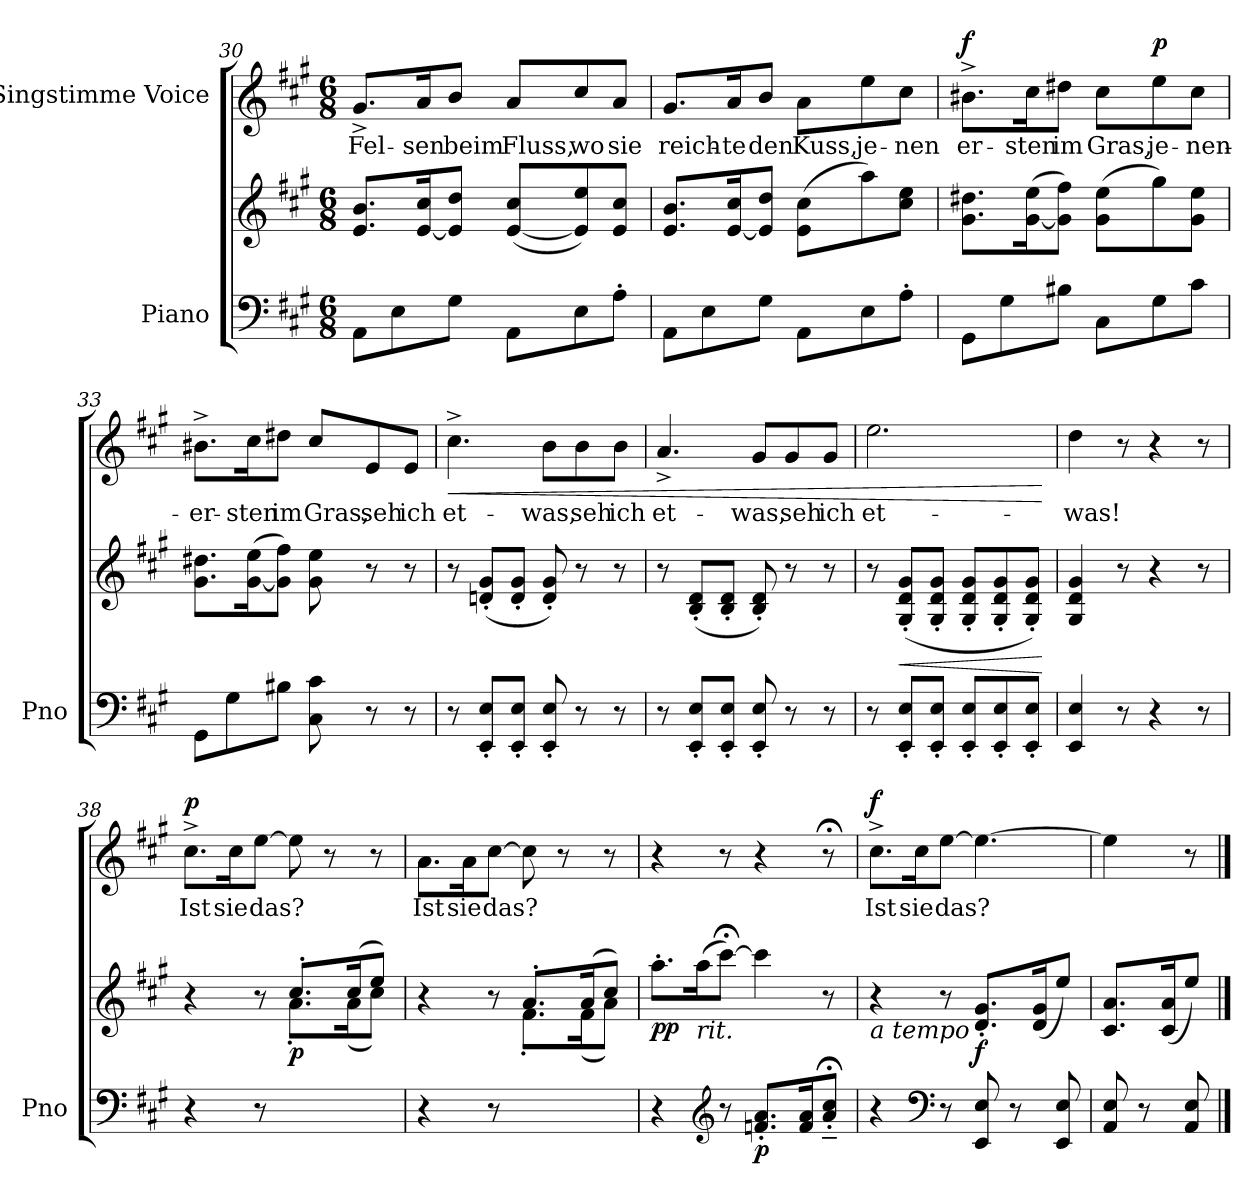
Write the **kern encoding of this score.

**kern	**kern	**dynam	**kern	**text	**dynam
*part2	*part2	*part2	*part1	*part1	*part1
*staff3	*staff2	*staff2/3	*staff1	*staff1	*staff1
*I"Piano	*	*	*I"Singstimme Voice	*	*
*I'Pno	*	*	*	*	*
*clefF4	*clefG2	*	*clefG2	*	*
*k[f#c#g#]	*k[f#c#g#]	*	*k[f#c#g#]	*	*
*M6/8	*M6/8	*	*M6/8	*	*
=30	=30	=30	=30	=30	=30
!	!	!	!	!LO:LY:b	!
8AA\L	8.e/ 8.b/L	.	8.g#^>/L	Fel-	.
8E\	.	.	.	.	.
!	!	!	!	!LO:LY:b	!
.	[16e/ 16cc#/K	.	16a/K	-sen	.
!	!	!	!	!LO:LY:b	!
8G#\J	8e/] 8dd/J	.	8b/J	beim	.
!	!	!	!	!LO:LY:b	!
8AA\L	([8e/ 8cc#/L	.	8a/L	Fluss,	.
!	!	!	!	!LO:LY:b	!
8E\	8e/] 8ee/)	.	8cc#/	wo	.
!	!	!	!	!LO:LY:b	!
8A'\J	8e/ 8cc#/J	.	8a/J	sie	.
=31	=31	=31	=31	=31	=31
!	!	!	!	!LO:LY:b	!
8AA\L	8.e/ 8.b/L	.	8.g#/L	reich-	.
8E\	.	.	.	.	.
!	!	!	!	!LO:LY:b	!
.	[16e/ 16cc#/K	.	16a/K	-te	.
!	!	!	!	!LO:LY:b	!
8G#\J	8e/] 8dd/J	.	8b/J	den	.
!	!	!	!	!LO:LY:b	!
8AA\L	(8e\ 8cc#\L	.	8a\L	Kuss,	.
!	!	!	!	!LO:LY:b	!
8E\	8aa\)	.	8ee\	je-	.
!	!	!	!	!LO:LY:b	!
8A'\J	8cc#\ 8ee\J	.	8cc#\J	-nen	.
!!LO:LB:g=z
=32	=32	=32	=32	=32	=32
!	!	!	!	!LO:LY:b	!LO:DY:a
8GG#\L	8.g#\ 8.dd#X\L	.	8.b#X^\L	er-	f
8G#\	.	.	.	.	.
!	!	!	!	!LO:LY:b	!
.	(>[16g#\ 16ee\K	.	16cc#\K	-sten	.
!	!	!	!	!LO:LY:b	!
8B#X\J	8g#\] 8ff#\J)	.	8dd#X\J	im	.
!	!	!	!	!LO:LY:b	!
8C#\L	(8g#\ 8ee\L	.	8cc#\L	Gras,	.
!	!	!	!	!LO:LY:b	!LO:DY:a
8G#\	8gg#\)	.	8ee\	je-	p
!	!	!	!	!LO:LY:b	!
8c#\J	8g#\ 8ee\J	.	8cc#\J	-nen-	.
=33	=33	=33	=33	=33	=33
!	!	!	!	!LO:LY:b	!
8GG#\L	8.g#\ 8.dd#j\L	.	8.b#X^\L	-er-	.
8G#\	.	.	.	.	.
!	!	!	!	!LO:LY:b	!
.	(>[16g#\ 16ee\K	.	16cc#\K	-sten	.
!	!	!	!	!LO:LY:b	!
8B#X\J	8g#\] 8ff#\J)	.	8dd#X\J	im	.
!	!	!	!	!LO:LY:b	!
8C#\ 8c#\	8g#\ 8ee\	.	8cc#/L	Gras,	.
!	!	!	!	!LO:LY:b	!
8r	8r	.	8e/	seh	.
!	!	!	!	!LO:LY:b	!
8r	8r	.	8e/J	ich	.
=34	=34	=34	=34	=34	=34
!	!	!	!	!LO:LY:b	!LO:HP:b
8r	8r	.	4.cc#^\	et-	<
8EE/' 8E/'L	(8dn/' 8g#/'L	.	.	.	.
8EE/' 8E/'J	8d/' 8g#/'J	.	.	.	.
!	!	!	!	!LO:LY:b	!
8EE/' 8E/'	8d/' 8g#/')	.	8b\L	-was,	.
!	!	!	!	!LO:LY:b	!
8r	8r	.	8b\	seh	.
!	!	!	!	!LO:LY:b	!
8r	8r	.	8b\J	ich	.
!!LO:LB:g=z
=35	=35	=35	=35	=35	=35
!	!	!	!	!LO:LY:b	!
8r	8r	.	4.a^>/	et-	.
8EE/' 8E/'L	(8B/' 8d/'L	.	.	.	.
8EE/' 8E/'J	8B/' 8d/'J	.	.	.	.
!	!	!	!	!LO:LY:b	!
8EE/' 8E/'	8B/' 8d/')	.	8g#/L	-was,	.
!	!	!	!	!LO:LY:b	!
8r	8r	.	8g#/	seh	.
!	!	!	!	!LO:LY:b	!
8r	8r	.	8g#/J	ich	.
=36	=36	=36	=36	=36	=36
!	!	!	!	!LO:LY:b	!
8r	8r	.	2.ee\	et-	.
!	!	!LO:HP:b	!	!	!
8EE/' 8E/'L	(8G#/' 8d/' 8g#/'L	<	.	.	.
8EE/' 8E/'J	8G#/' 8d/' 8g#/'J	.	.	.	.
8EE/' 8E/'L	8G#/' 8d/' 8g#/'L	.	.	.	.
8EE/' 8E/'	8G#/' 8d/' 8g#/'	.	.	.	.
8EE/' 8E/'J	8G#/' 8d/' 8g#/'J)	.	.	.	.
.	.	[	.	.	[
=37	=37	=37	=37	=37	=37
!	!	!	!	!LO:LY:b	!
4EE/ 4E/	4G#/ 4d/ 4g#/	.	4dd\	-was!	.
8r	8r	.	8r	.	.
4r	4r	.	4r	.	.
8r	8r	.	8r	.	.
=38	=38	=38	=38	=38	=38
*	*^	*	*	*	*
!	!	!	!	!	!LO:LY:b	!LO:DY:a
4r	4r	4.ryy	.	8.cc#^\L	Ist	p
!	!	!	!	!	!LO:LY:b	!
.	.	.	.	16cc#\K	sie	.
!	!	!	!	!	!LO:LY:b	!
8r	8r	.	.	[8ee\J	das?	.
!	!	!	!LO:DY:b	!	!	!
4.ryy	8.cc#'>/L	8.a'<\L	p	8ee\]	.	.
.	.	.	.	8r	.	.
.	(>16cc#/K	(<16a\K	.	.	.	.
.	8ee/J)	8cc#\J)	.	8r	.	.
!!LO:LB:g=z
=39	=39	=39	=39	=39	=39	=39
!	!	!	!	!	!LO:LY:b	!
4r	4r	4.ryy	.	8.a\L	Ist	.
!	!	!	!	!	!LO:LY:b	!
.	.	.	.	16a\K	sie	.
!	!	!	!	!	!LO:LY:b	!
8r	8r	.	.	[8cc#\J	das?	.
4.ryy	8.a'>/L	8.f#'<\L	.	8cc#\]	.	.
.	.	.	.	8r	.	.
.	(>16a/K	(<16f#\K	.	.	.	.
.	8cc#/J)	8a\J)	.	8r	.	.
=40	=40	=40	=40	=40	=40	=40
!	!LO:TX:b:i:t=espress.	!	!	!	!	!
!	!	!	!LO:DY:b	!	!	!
*	*v	*v	*	*	*	*
4r	8.aa'\L	pp	4r	.	.
!	!LO:TX:b:i:t=rit.	!	!	!	!
.	(16aa\K	.	.	.	.
*clefG2	*	*	*	*	*
8r	[8ccc#;<\J)	.	8r	.	.
!	!	!LO:DY:b=2	!	!	!
8.fn/' 8.a/'L	4ccc#\]	p	4r	.	.
16f/ 16a/K	.	.	.	.	.
8a/;<'~ 8cc#/;<'~J	8r	.	8r;<	.	.
=41	=41	=41	=41	=41	=41
!	!LO:TX:b:i:t=a tempo	!	!	!	!
!	!	!	!	!LO:LY:b	!LO:DY:a
4r	4r	.	8.cc#^\L	Ist	f
!	!	!	!	!LO:LY:b	!
.	.	.	16cc#\K	sie	.
*clefF4	*	*	*	*	*
!	!	!	!	!LO:LY:b	!
8r	8r	.	[8ee\J	das?	.
!	!	!LO:DY:b	!	!	!
8EE/ 8E/	8.d/' 8.g#/'L	f	4.ee\_	.	.
8r	.	.	.	.	.
.	(16d/ 16g#/K	.	.	.	.
8EE/ 8E/	8ee/J)	.	.	.	.
=42	=42	=42	=42	=42	=42
8AA/ 8E/	8.c#/ 8.a/L	.	4ee\]	.	.
8r	.	.	.	.	.
.	(16c#/ 16a/K	.	.	.	.
8AA/ 8E/	8ee/J)	.	8r	.	.
==	==	==	==	==	==
*-	*-	*-	*-	*-	*-
